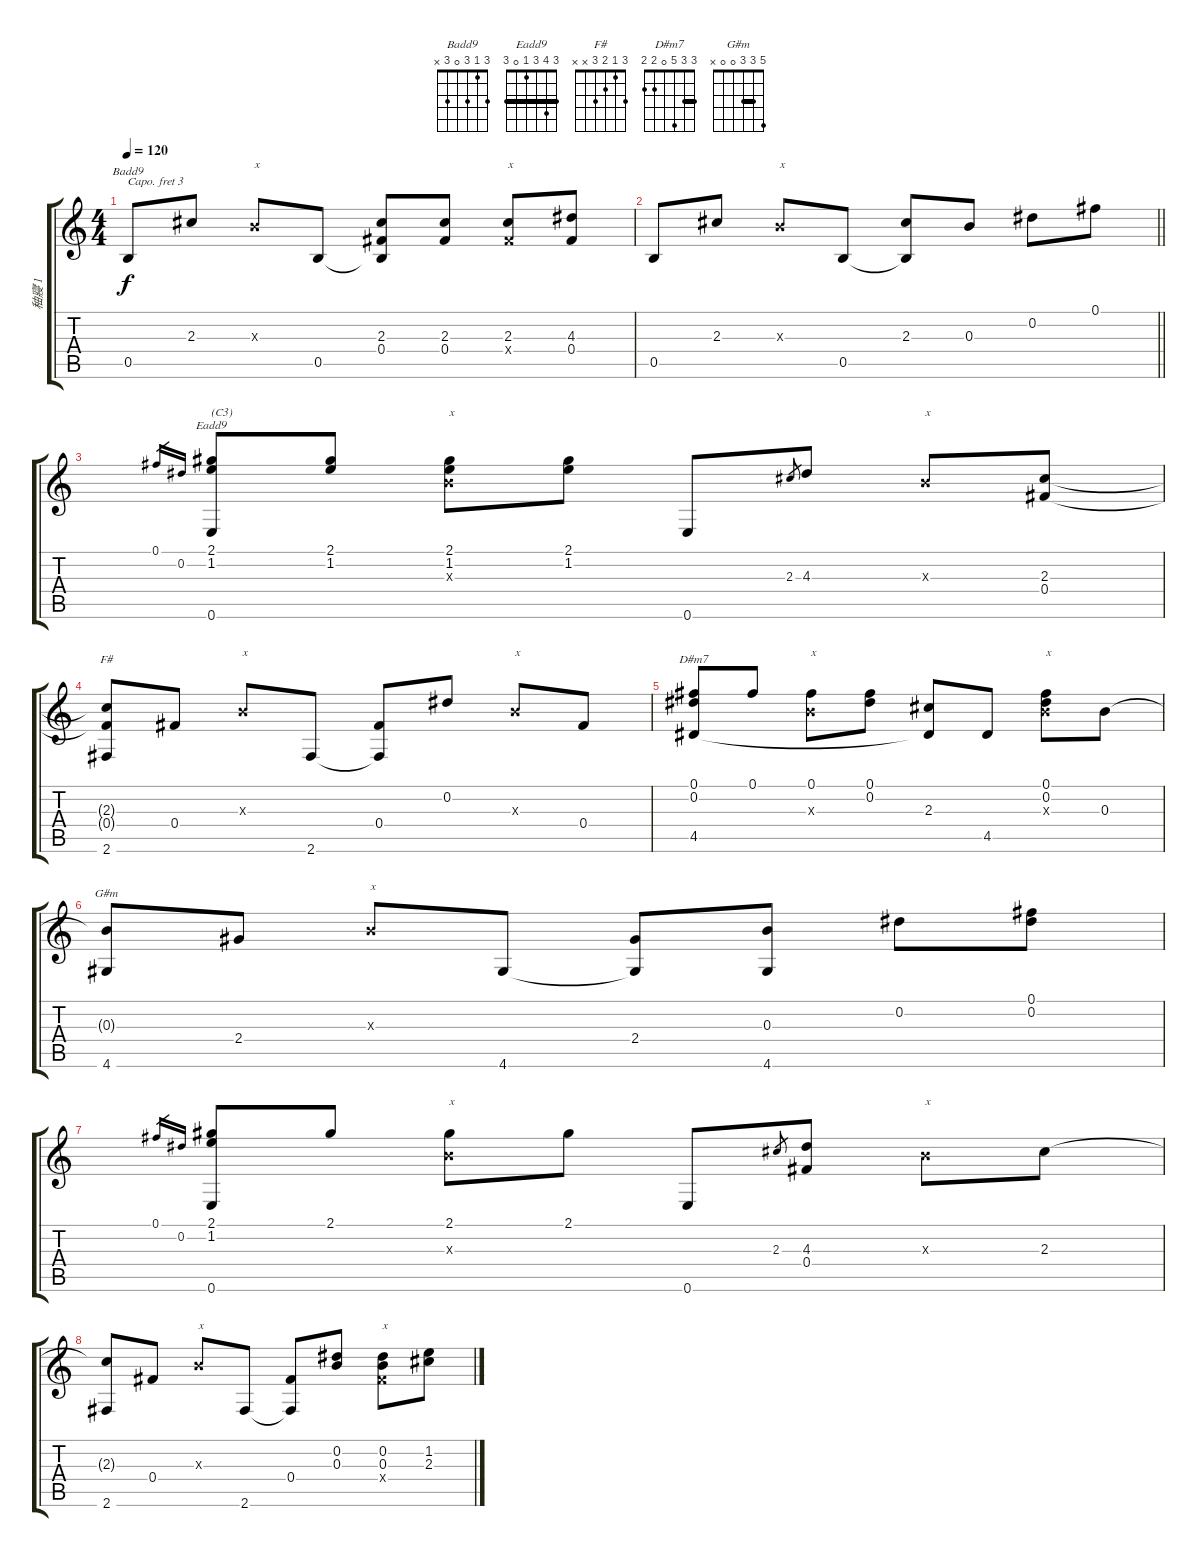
\track ("秞寢 1" "秞寢 1") {instrument acousticguitarnylon}
\staff {score tabs}
\capo 3
\tuning (Eb4 C4 Ab3 Eb3 Ab2 Db2) {hide}
\chord ("Badd9" 3 1 3 0 3 x)
\chord ("Eadd9" 3 4 3 1 0 3) {barre 3}
\chord ("F#" 3 1 2 3 x x)
\chord ("D#m7" 3 3 5 0 2 2) {barre 3}
\chord ("G#m" 5 3 3 0 0 x) {barre 3}
\ts (4 4)
\tempo 120
\clef g2
\ks c
0.5.8{ch "Badd9" dy f} 2.3.8 0.3{x}.8{txt "x"} 0.5.8 (2.3 0.4 0.5{t}).8 (2.3 0.4).8 (2.3 0.4{x}).8{txt "x"} (4.3 0.4).8 |
\barLineRight lightlight
0.5.8 2.3.8 0.3{x}.8{txt "x"} 0.5.8 (2.3 0.5{t}).8 0.3.8 0.2.8 0.1.8 |
0.1.16{gr} 0.2.16{gr} (2.1 1.2 0.6).8{ch "Eadd9" txt "(C3)"} (2.1 1.2).8 (2.1 1.2 0.3{x}).8{txt "x"} (2.1 1.2).8 0.6.8 2.3.8{gr} 4.3.8 0.3{x}.8{txt "x"} (2.3 0.4).8 |
(2.3{t} 0.4{t} 2.6).8{ch "F#"} 0.4.8 0.3{x}.8{txt "x"} 2.6.8 (0.4 2.6{t}).8 0.2.8 0.3{x}.8{txt "x"} 0.4.8 |
(0.1 0.2 4.5).8{ch "D#m7"} 0.1.8 (0.1 0.3{x}).8{txt "x"} (0.1 0.2).8 (2.3 4.5{t}).8 4.5.8 (0.1 0.2 0.3{x}).8{txt "x"} 0.3.8 |
(0.3{t} 4.6).8{ch "G#m"} 2.4.8 0.3{x}.8{txt "x"} 4.6.8 (2.4 4.6{t}).8 (0.3 4.6).8 0.2.8 (0.1 0.2).8 |
0.1.16{gr} 0.2.16{gr} (2.1 1.2 0.6).8 2.1.8 (2.1 0.3{x}).8{txt "x"} 2.1.8 0.6.8 2.3.8{gr} (4.3 0.4).8 0.3{x}.8{txt "x"} 2.3.8 |
(2.3{t} 2.6).8 0.4.8 0.3{x}.8{txt "x"} 2.6.8 (0.4 2.6{t}).8 (0.2 0.3).8 (0.2 0.3 0.4{x}).8{txt "x"} (1.2 2.3).8
